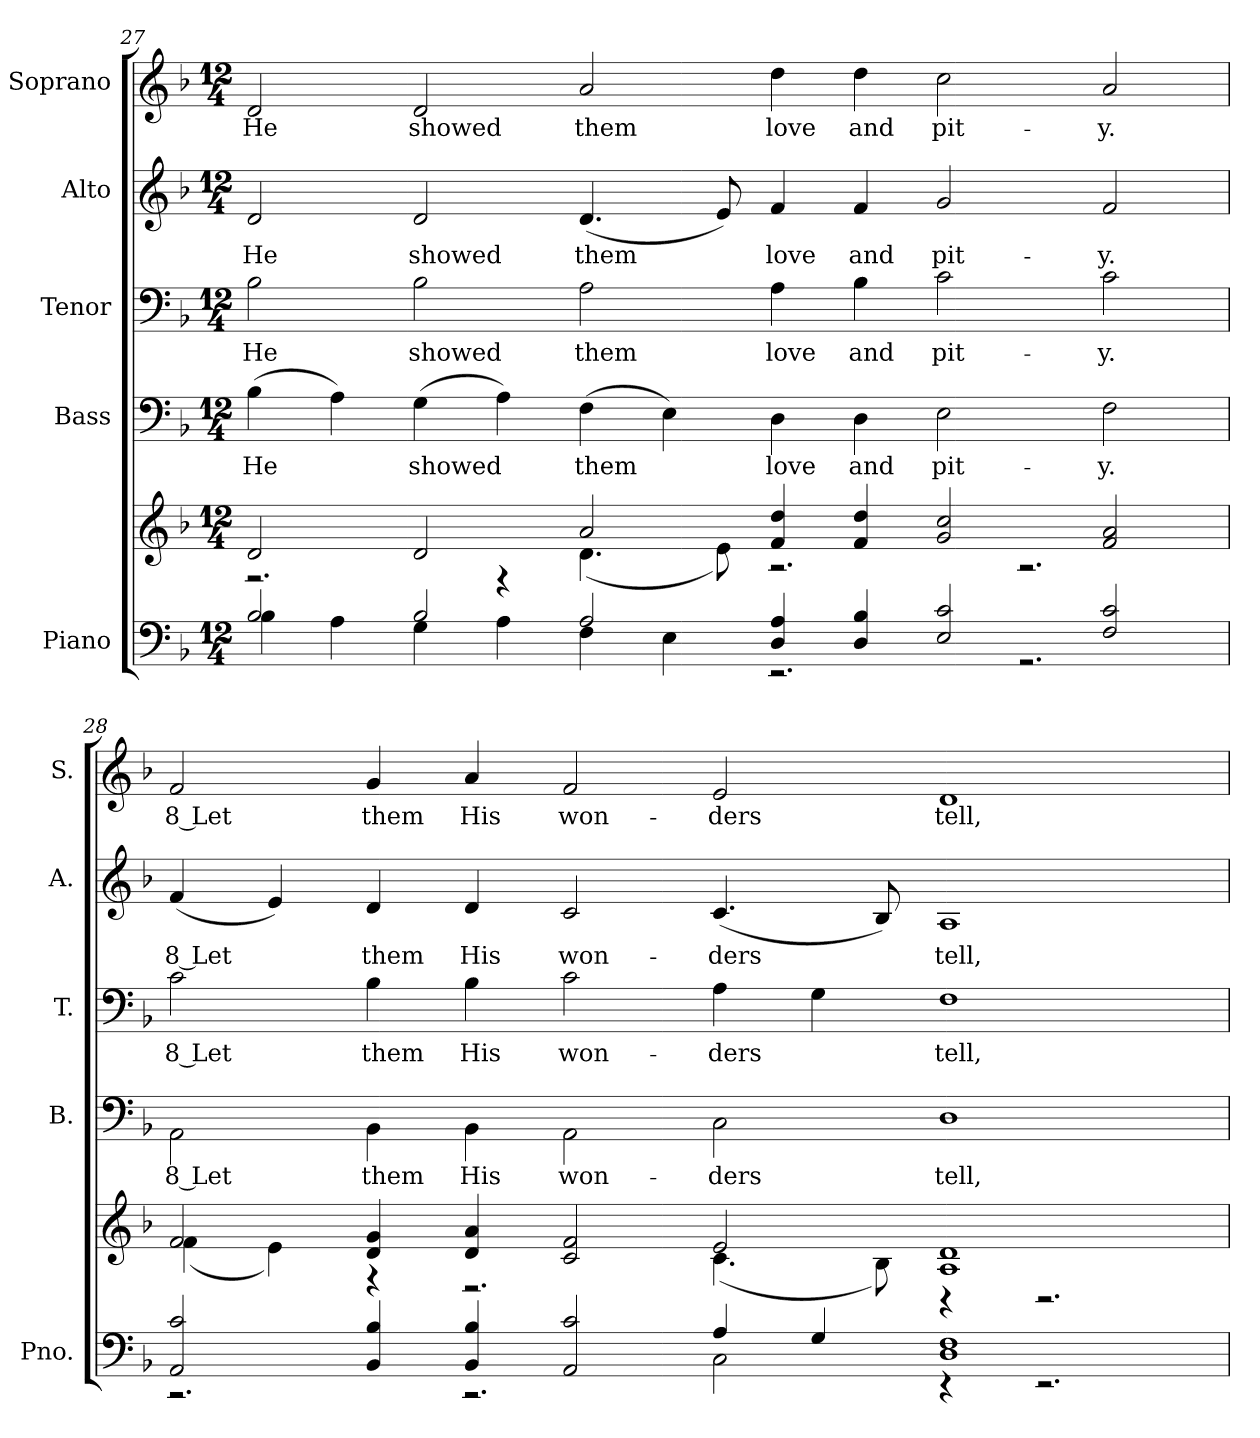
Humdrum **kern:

**kern	**kern	**kern	**text	**kern	**text	**kern	**text	**kern	**text
*part5	*part5	*part4	*part4	*part3	*part3	*part2	*part2	*part1	*part1
*staff6	*staff5	*staff4	*staff4	*staff3	*staff3	*staff2	*staff2	*staff1	*staff1
*I"Piano	*	*I"Bass	*	*I"Tenor	*	*I"Alto	*	*I"Soprano	*
*I'Pno.	*	*I'B.	*	*I'T.	*	*I'A.	*	*I'S.	*
!!LO:PB:g=z
*clefF4	*clefG2	*clefF4	*	*clefF4	*	*clefG2	*	*clefG2	*
*k[b-]	*k[b-]	*k[b-]	*	*k[b-]	*	*k[b-]	*	*k[b-]	*
*F:	*F:	*F:	*	*F:	*	*F:	*	*F:	*
*M12/4	*M12/4	*M12/4	*	*M12/4	*	*M12/4	*	*M12/4	*
=27	=27	=27	=27	=27	=27	=27	=27	=27	=27
*^	*^	*	*	*	*	*	*	*	*
!	!	!	!	!	!LO:LY:b:color=#000000	!	!	!	!	!	!
!	!	!	!	!	!	!	!LO:LY:b:color=#000000	!	!	!	!
!	!	!	!	!	!	!	!	!	!LO:LY:b:color=#000000	!	!
!	!	!	!	!	!	!	!	!	!	!	!LO:LY:b:color=#000000
2B-i/	4B-i\	2di/	2.r	(4B-i\	He	2B-i\	He	2di/	He	2di/	He
.	4Ai\	.	.	4Ai\)	.	.	.	.	.	.	.
!	!	!	!	!	!LO:LY:b:color=#000000	!	!	!	!	!	!
!	!	!	!	!	!	!	!LO:LY:b:color=#000000	!	!	!	!
!	!	!	!	!	!	!	!	!	!LO:LY:b:color=#000000	!	!
!	!	!	!	!	!	!	!	!	!	!	!LO:LY:b:color=#000000
2B-i/	4Gi\	2di/	.	(4Gi\	showed	2B-i\	showed	2di/	showed	2di/	showed
.	4Ai\	.	4r	4Ai\)	.	.	.	.	.	.	.
!	!	!	!	!	!LO:LY:b:color=#000000	!	!	!	!	!	!
!	!	!	!	!	!	!	!LO:LY:b:color=#000000	!	!	!	!
!	!	!	!	!	!	!	!	!	!LO:LY:b:color=#000000	!	!
!	!	!	!	!	!	!	!	!	!	!	!LO:LY:b:color=#000000
2Ai/	4Fi\	2ai/	(4.di\	(4Fi\	them	2Ai\	them	(4.di/	them	2ai/	them
.	4Ei\	.	.	4Ei\)	.	.	.	.	.	.	.
.	.	.	8ei\)	.	.	.	.	8ei/)	.	.	.
!	!	!	!	!	!LO:LY:b:color=#000000	!	!	!	!	!	!
!	!	!	!	!	!	!	!LO:LY:b:color=#000000	!	!	!	!
!	!	!	!	!	!	!	!	!	!LO:LY:b:color=#000000	!	!
!	!	!	!	!	!	!	!	!	!	!	!LO:LY:b:color=#000000
4Di/ 4Ai	2.r	4fi/ 4ddi	2.r	4Di\	love	4Ai\	love	4fi/	love	4ddi\	love
!	!	!	!	!	!LO:LY:b:color=#000000	!	!	!	!	!	!
!	!	!	!	!	!	!	!LO:LY:b:color=#000000	!	!	!	!
!	!	!	!	!	!	!	!	!	!LO:LY:b:color=#000000	!	!
!	!	!	!	!	!	!	!	!	!	!	!LO:LY:b:color=#000000
4Di/ 4B-i	.	4fi/ 4ddi	.	4Di\	and	4B-i\	and	4fi/	and	4ddi\	and
!	!	!	!	!	!LO:LY:b:color=#000000	!	!	!	!	!	!
!	!	!	!	!	!	!	!LO:LY:b:color=#000000	!	!	!	!
!	!	!	!	!	!	!	!	!	!LO:LY:b:color=#000000	!	!
!	!	!	!	!	!	!	!	!	!	!	!LO:LY:b:color=#000000
2Ei/ 2ci	.	2gi/ 2cci	.	2Ei\	pit-	2ci\	pit-	2gi/	pit-	2cci\	pit-
.	2.r	.	2.r	.	.	.	.	.	.	.	.
!	!	!	!	!	!LO:LY:b:color=#000000	!	!	!	!	!	!
!	!	!	!	!	!	!	!LO:LY:b:color=#000000	!	!	!	!
!	!	!	!	!	!	!	!	!	!LO:LY:b:color=#000000	!	!
!	!	!	!	!	!	!	!	!	!	!	!LO:LY:b:color=#000000
2Fi/ 2ci	.	2fi/ 2ai	.	2Fi\	-y.	2ci\	-y.	2fi/	-y.	2ai/	-y.
!!LO:PB:g=z
=28	=28	=28	=28	=28	=28	=28	=28	=28	=28	=28	=28
!	!	!	!	!	!LO:LY:b:color=#000000	!	!	!	!	!	!
!	!	!	!	!	!	!	!LO:LY:b:color=#000000	!	!	!	!
!	!	!	!	!	!	!	!	!	!LO:LY:b:color=#000000	!	!
!	!	!	!	!	!	!	!	!	!	!	!LO:LY:b:color=#000000
2AAi/ 2ci	2.r	2fi/	(4fi\	2AAi\	8 Let	2ci\	8 Let	(4fi/	8 Let	2fi/	8 Let
.	.	.	4ei\)	.	.	.	.	4ei/)	.	.	.
!	!	!	!	!	!LO:LY:b:color=#000000	!	!	!	!	!	!
!	!	!	!	!	!	!	!LO:LY:b:color=#000000	!	!	!	!
!	!	!	!	!	!	!	!	!	!LO:LY:b:color=#000000	!	!
!	!	!	!	!	!	!	!	!	!	!	!LO:LY:b:color=#000000
4BB-i/ 4B-i	.	4di/ 4gi	4r	4BB-i\	them	4B-i\	them	4di/	them	4gi/	them
!	!	!	!	!	!LO:LY:b:color=#000000	!	!	!	!	!	!
!	!	!	!	!	!	!	!LO:LY:b:color=#000000	!	!	!	!
!	!	!	!	!	!	!	!	!	!LO:LY:b:color=#000000	!	!
!	!	!	!	!	!	!	!	!	!	!	!LO:LY:b:color=#000000
4BB-i/ 4B-i	2.r	4di/ 4ai	2.r	4BB-i\	His	4B-i\	His	4di/	His	4ai/	His
!	!	!	!	!	!LO:LY:b:color=#000000	!	!	!	!	!	!
!	!	!	!	!	!	!	!LO:LY:b:color=#000000	!	!	!	!
!	!	!	!	!	!	!	!	!	!LO:LY:b:color=#000000	!	!
!	!	!	!	!	!	!	!	!	!	!	!LO:LY:b:color=#000000
2AAi/ 2ci	.	2ci/ 2fi	.	2AAi\	won-	2ci\	won-	2ci/	won-	2fi/	won-
!	!	!	!	!	!LO:LY:b:color=#000000	!	!	!	!	!	!
!	!	!	!	!	!	!	!LO:LY:b:color=#000000	!	!	!	!
!	!	!	!	!	!	!	!	!	!LO:LY:b:color=#000000	!	!
!	!	!	!	!	!	!	!	!	!	!	!LO:LY:b:color=#000000
4Ai/	2Ci\	2ei/	(4.ci\	2Ci\	-ders	4Ai\	-ders	(4.ci/	-ders	2ei/	-ders
4Gi/	.	.	.	.	.	4Gi\	.	.	.	.	.
.	.	.	8B-i\)	.	.	.	.	8B-i/)	.	.	.
!	!	!	!	!	!LO:LY:b:color=#000000	!	!	!	!	!	!
!	!	!	!	!	!	!	!LO:LY:b:color=#000000	!	!	!	!
!	!	!	!	!	!	!	!	!	!LO:LY:b:color=#000000	!	!
!	!	!	!	!	!	!	!	!	!	!	!LO:LY:b:color=#000000
1Di 1Fi	4r	1Ai 1di	4r	1Di	tell,	1Fi	tell,	1Ai	tell,	1di	tell,
.	2.r	.	2.r	.	.	.	.	.	.	.	.
*v	*v	*	*	*	*	*	*	*	*	*	*
*	*v	*v	*	*	*	*	*	*	*	*
=	=	=	=	=	=	=	=	=	=
*-	*-	*-	*-	*-	*-	*-	*-	*-	*-
